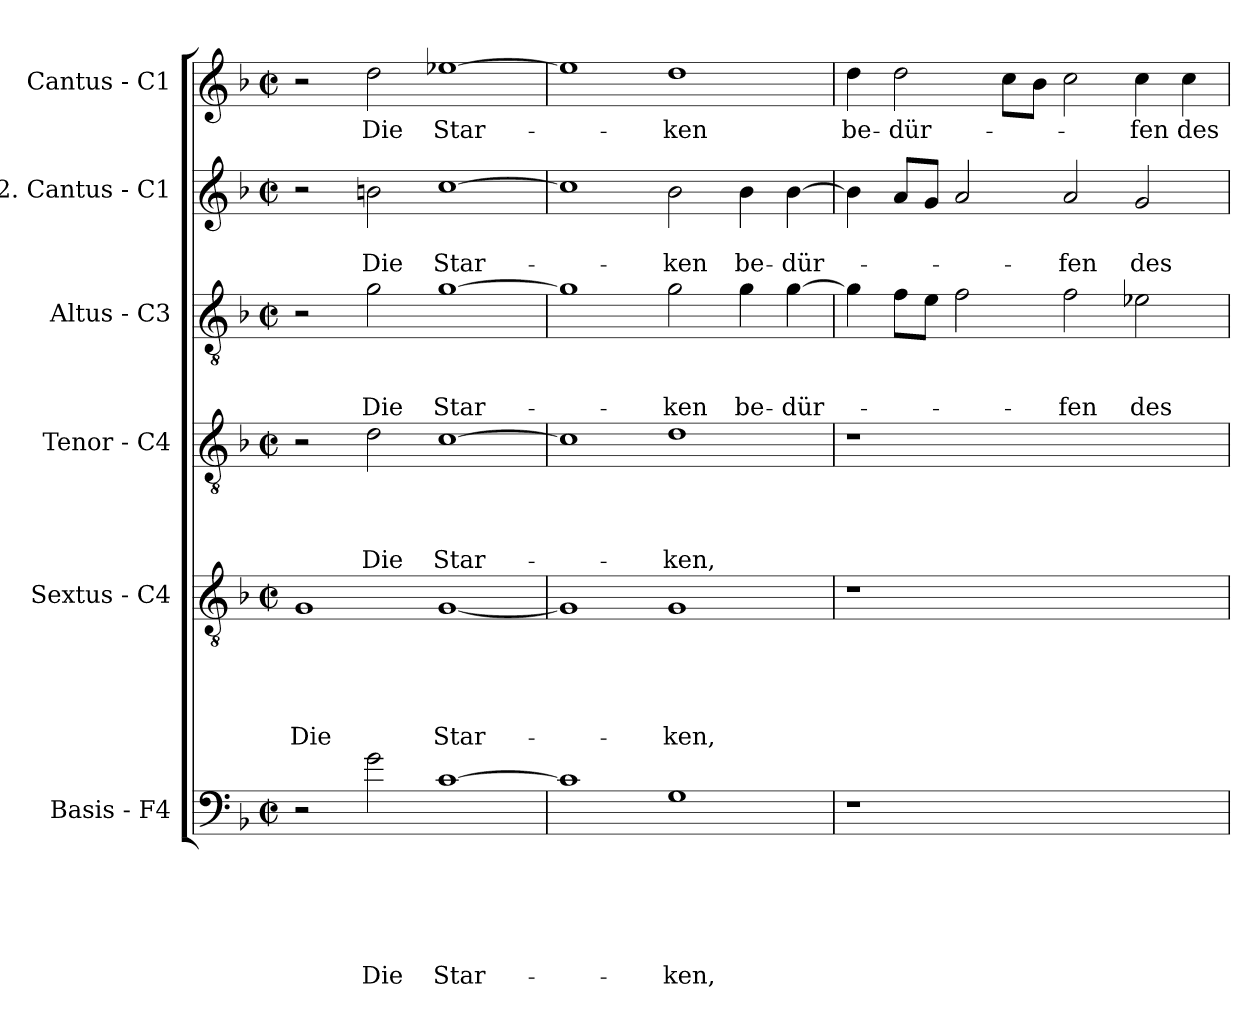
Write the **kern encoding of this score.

**kern	**text	**text	**text	**text	**text	**text	**kern	**text	**text	**text	**text	**text	**kern	**text	**text	**text	**text	**kern	**text	**text	**text	**kern	**text	**text	**kern	**text
*part6	*part6	*part6	*part6	*part6	*part6	*part6	*part5	*part5	*part5	*part5	*part5	*part5	*part4	*part4	*part4	*part4	*part4	*part3	*part3	*part3	*part3	*part2	*part2	*part2	*part1	*part1
*staff6	*staff6	*staff6	*staff6	*staff6	*staff6	*staff6	*staff5	*staff5	*staff5	*staff5	*staff5	*staff5	*staff4	*staff4	*staff4	*staff4	*staff4	*staff3	*staff3	*staff3	*staff3	*staff2	*staff2	*staff2	*staff1	*staff1
*I"Basis - F4	*	*	*	*	*	*	*I"Sextus - C4	*	*	*	*	*	*I"Tenor - C4	*	*	*	*	*I"Altus - C3	*	*	*	*I"2. Cantus - C1	*	*	*I"Cantus - C1	*
*clefF4	*	*	*	*	*	*	*clefGv2	*	*	*	*	*	*clefGv2	*	*	*	*	*clefGv2	*	*	*	*clefG2	*	*	*clefG2	*
*ITrd8c14	*	*	*	*	*	*	*	*	*	*	*	*	*	*	*	*	*	*	*	*	*	*	*	*	*	*
*k[b-]	*	*	*	*	*	*	*k[b-]	*	*	*	*	*	*k[b-]	*	*	*	*	*k[b-]	*	*	*	*k[b-]	*	*	*k[b-]	*
*F:	*	*	*	*	*	*	*F:	*	*	*	*	*	*F:	*	*	*	*	*F:	*	*	*	*F:	*	*	*F:	*
*M2/2	*	*	*	*	*	*	*M2/2	*	*	*	*	*	*M2/2	*	*	*	*	*M2/2	*	*	*	*M2/2	*	*	*M2/2	*
*met(c|)	*	*	*	*	*	*	*met(c|)	*	*	*	*	*	*met(c|)	*	*	*	*	*met(c|)	*	*	*	*met(c|)	*	*	*met(c|)	*
=1	=1	=1	=1	=1	=1	=1	=1	=1	=1	=1	=1	=1	=1	=1	=1	=1	=1	=1	=1	=1	=1	=1	=1	=1	=1	=1
!	!	!	!	!	!	!	!	!	!	!	!	!LO:LY:b	!	!	!	!	!	!	!	!	!	!	!	!	!	!
2r	.	.	.	.	.	.	1G	.	.	.	.	Die	2r	.	.	.	.	2r	.	.	.	2r	.	.	2r	.
!	!	!	!	!	!	!LO:LY:b	!	!	!	!	!	!	!	!	!	!	!LO:LY:b	!	!	!	!LO:LY:b	!	!	!LO:LY:b	!	!LO:LY:b
2G\	.	.	.	.	.	Die	.	.	.	.	.	.	2d\	.	.	.	Die	2g\	.	.	Die	2bn\	.	Die	2dd\	Die
!	!	!	!	!	!	!LO:LY:b	!	!	!	!	!	!LO:LY:b	!	!	!	!	!LO:LY:b	!	!	!	!LO:LY:b	!	!	!LO:LY:b	!	!LO:LY:b
[1C	.	.	.	.	.	Star-	[1G	.	.	.	.	Star-	[1c	.	.	.	Star-	[1g	.	.	Star-	[1cc	.	Star-	[1ee-X	Star-
=2	=2	=2	=2	=2	=2	=2	=2	=2	=2	=2	=2	=2	=2	=2	=2	=2	=2	=2	=2	=2	=2	=2	=2	=2	=2	=2
1C]	.	.	.	.	.	.	1G]	.	.	.	.	.	1c]	.	.	.	.	1g]	.	.	.	1cc]	.	.	1ee-]	.
!	!	!	!	!	!	!LO:LY:b	!	!	!	!	!	!LO:LY:b	!	!	!	!	!LO:LY:b	!	!	!	!LO:LY:b	!	!	!LO:LY:b	!	!LO:LY:b
1GG	.	.	.	.	.	-ken,	1G	.	.	.	.	-ken,	1d	.	.	.	-ken,	2g\	.	.	-ken	2b-\	.	-ken	1dd	-ken
!	!	!	!	!	!	!	!	!	!	!	!	!	!	!	!	!	!	!	!	!	!LO:LY:b	!	!	!LO:LY:b	!	!
.	.	.	.	.	.	.	.	.	.	.	.	.	.	.	.	.	.	4g\	.	.	be-	4b-\	.	be-	.	.
!	!	!	!	!	!	!	!	!	!	!	!	!	!	!	!	!	!	!	!	!	!LO:LY:b	!	!	!LO:LY:b	!	!
.	.	.	.	.	.	.	.	.	.	.	.	.	.	.	.	.	.	[4g\	.	.	-dür-	[4b-\	.	-dür-	.	.
=3	=3	=3	=3	=3	=3	=3	=3	=3	=3	=3	=3	=3	=3	=3	=3	=3	=3	=3	=3	=3	=3	=3	=3	=3	=3	=3
!	!	!	!	!	!	!	!	!	!	!	!	!	!	!	!	!	!	!	!	!	!	!	!	!	!	!LO:LY:b
1r	.	.	.	.	.	.	1r	.	.	.	.	.	1r	.	.	.	.	4g\]	.	.	.	4b-\]	.	.	4dd\	be-
!	!	!	!	!	!	!	!	!	!	!	!	!	!	!	!	!	!	!	!	!	!	!	!	!	!	!LO:LY:b
.	.	.	.	.	.	.	.	.	.	.	.	.	.	.	.	.	.	8f\L	.	.	.	8a/L	.	.	2dd\	-dür-
.	.	.	.	.	.	.	.	.	.	.	.	.	.	.	.	.	.	8e\J	.	.	.	8g/J	.	.	.	.
.	.	.	.	.	.	.	.	.	.	.	.	.	.	.	.	.	.	2f\	.	.	.	2a/	.	.	.	.
.	.	.	.	.	.	.	.	.	.	.	.	.	.	.	.	.	.	.	.	.	.	.	.	.	8cc\L	.
.	.	.	.	.	.	.	.	.	.	.	.	.	.	.	.	.	.	.	.	.	.	.	.	.	8b-\J	.
!	!	!	!	!	!	!	!	!	!	!	!	!	!	!	!	!	!	!	!	!	!LO:LY:b	!	!	!LO:LY:b	!	!
1ryy	.	.	.	.	.	.	1ryy	.	.	.	.	.	1ryy	.	.	.	.	2f\	.	.	-fen	2a/	.	-fen	2cc\	.
!	!	!	!	!	!	!	!	!	!	!	!	!	!	!	!	!	!	!	!	!	!LO:LY:b	!	!	!LO:LY:b	!	!LO:LY:b
.	.	.	.	.	.	.	.	.	.	.	.	.	.	.	.	.	.	2e-X\	.	.	des	2g/	.	des	4cc\	-fen
!	!	!	!	!	!	!	!	!	!	!	!	!	!	!	!	!	!	!	!	!	!	!	!	!	!	!LO:LY:b
.	.	.	.	.	.	.	.	.	.	.	.	.	.	.	.	.	.	.	.	.	.	.	.	.	4cc\	des
=	=	=	=	=	=	=	=	=	=	=	=	=	=	=	=	=	=	=	=	=	=	=	=	=	=	=
*-	*-	*-	*-	*-	*-	*-	*-	*-	*-	*-	*-	*-	*-	*-	*-	*-	*-	*-	*-	*-	*-	*-	*-	*-	*-	*-
